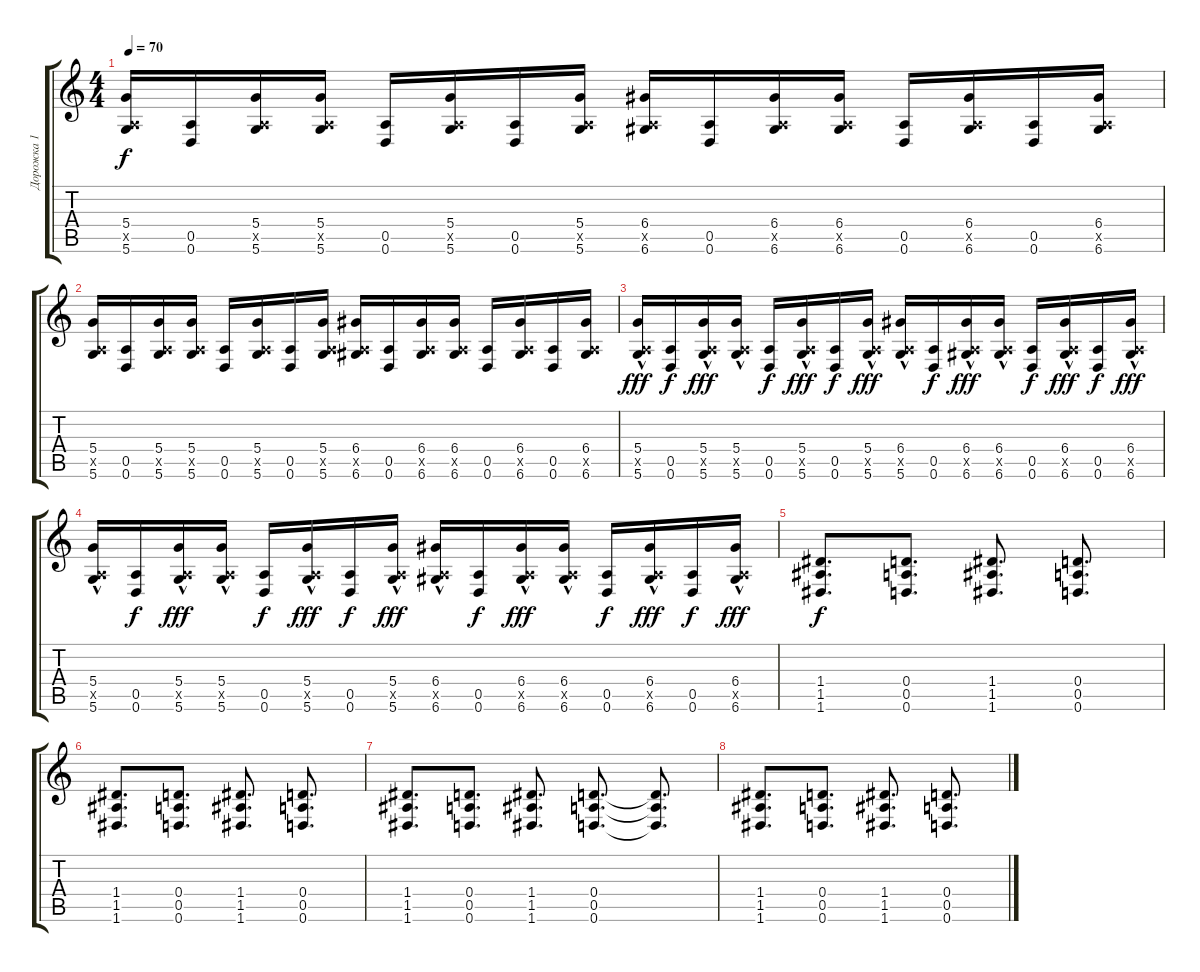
\track ("Дорожка 1" "Дорожка 1") {instrument overdrivenguitar}
\staff {score tabs}
\tuning (E4 B3 G3 D3 A2 D2) {hide}
\ts (4 4)
\tempo 70
\clef g2
\ks c
(5.4 0.5{x} 5.6).16{dy f} (0.5 0.6).16 (5.4 0.5{x} 5.6).16 (5.4 0.5{x} 5.6).16 (0.5 0.6).16 (5.4 0.5{x} 5.6).16 (0.5 0.6).16 (5.4 0.5{x} 5.6).16 (6.4 0.5{x} 6.6).16 (0.5 0.6).16 (6.4 0.5{x} 6.6).16 (6.4 0.5{x} 6.6).16 (0.5 0.6).16 (6.4 0.5{x} 6.6).16 (0.5 0.6).16 (6.4 0.5{x} 6.6).16 |
(5.4 0.5{x} 5.6).16 (0.5 0.6).16 (5.4 0.5{x} 5.6).16 (5.4 0.5{x} 5.6).16 (0.5 0.6).16 (5.4 0.5{x} 5.6).16 (0.5 0.6).16 (5.4 0.5{x} 5.6).16 (6.4 0.5{x} 6.6).16 (0.5 0.6).16 (6.4 0.5{x} 6.6).16 (6.4 0.5{x} 6.6).16 (0.5 0.6).16 (6.4 0.5{x} 6.6).16 (0.5 0.6).16 (6.4 0.5{x} 6.6).16 |
(5.4{hac} 0.5{hac x} 5.6{hac}).16{dy fff} (0.5 0.6).16{dy f} (5.4 0.5{hac x} 5.6{hac}).16{dy fff} (5.4 0.5{hac x} 5.6{hac}).16 (0.5 0.6).16{dy f} (5.4{hac} 0.5{hac x} 5.6{hac}).16{dy fff} (0.5 0.6).16{dy f} (5.4{hac} 0.5{hac x} 5.6{hac}).16{dy fff} (6.4{hac} 0.5{hac x} 5.6{hac}).16 (0.5 0.6).16{dy f} (6.4{hac} 0.5{hac x} 6.6{hac}).16{dy fff} (6.4{hac} 0.5{hac x} 6.6{hac}).16 (0.5 0.6).16{dy f} (6.4{hac} 0.5{hac x} 6.6{hac}).16{dy fff} (0.5 0.6).16{dy f} (6.4{hac} 0.5{hac x} 6.6{hac}).16{dy fff} |
(5.4{hac} 0.5{hac x} 5.6{hac}).16 (0.5 0.6).16{dy f} (5.4{hac} 0.5{hac x} 5.6{hac}).16{dy fff} (5.4{hac} 0.5{hac x} 5.6{hac}).16 (0.5 0.6).16{dy f} (5.4{hac} 0.5{hac x} 5.6{hac}).16{dy fff} (0.5 0.6).16{dy f} (5.4{hac} 0.5{hac x} 5.6{hac}).16{dy fff} (6.4{hac} 0.5{hac x} 6.6{hac}).16 (0.5 0.6).16{dy f} (6.4{hac} 0.5{hac x} 6.6{hac}).16{dy fff} (6.4{hac} 0.5{hac x} 6.6{hac}).16 (0.5 0.6).16{dy f} (6.4{hac} 0.5{hac x} 6.6{hac}).16{dy fff} (0.5 0.6).16{dy f} (6.4{hac} 0.5{hac x} 6.6{hac}).16{dy fff} |
(1.4 1.5 1.6).8{d dy f} (0.4 0.5 0.6).8{d} (1.4 1.5 1.6).8{d} (0.4 0.5 0.6).8{d} |
(1.4 1.5 1.6).8{d} (0.4 0.5 0.6).8{d} (1.4 1.5 1.6).8{d} (0.4 0.5 0.6).8{d} |
(1.4 1.5 1.6).8{d} (0.4 0.5 0.6).8{d} (1.4 1.5 1.6).8{d} (0.4 0.5 0.6).8{d} (0.4{t} 0.5{t} 0.6{t}).8{d} |
(1.4 1.5 1.6).8{d} (0.4 0.5 0.6).8{d} (1.4 1.5 1.6).8{d} (0.4 0.5 0.6).8{d}
